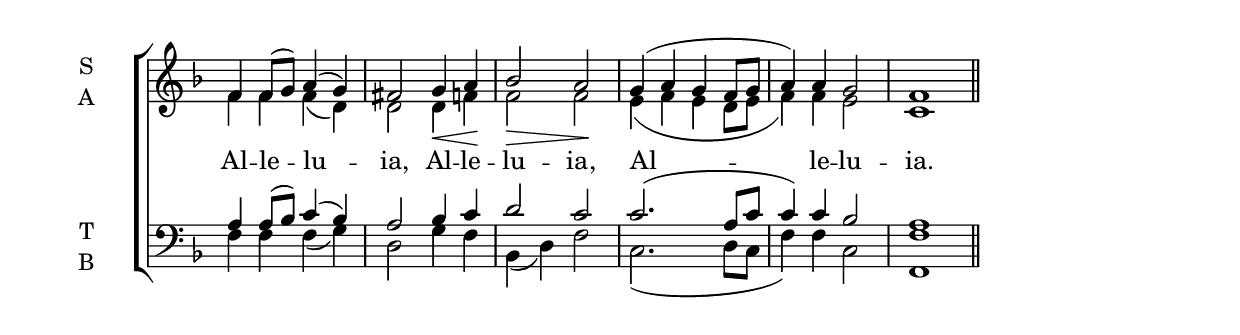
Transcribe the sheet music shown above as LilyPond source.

\version "2.18.2"

% Provide an easy way to group a bunch of text together on a breve
% http://lilypond.org/doc/v2.18/Documentation/notation/working-with-ancient-music_002d_002dscenarios-and-solutions
recite = \once \override LyricText.self-alignment-X = #-1

\defineBarLine "invisible" #'("" "" "")
global = {
  \time 4/4
  \key f \major
}

verseOne = \lyricmode {
  Al -- le -- lu -- ia, Al -- le -- lu -- ia, Al -- le -- lu -- ia.
}

soprano = \relative g' {
  \global % Leave these here for key to display
  f4 f8( g) a4( g) fis2 g4 \< a \! bes2 \> a \! g4( a g f8 g a4) a g2 f1 \bar "||"
}

alto = \relative g' {
  \global % Leave these here for key to display
  f4 f f( d) d2 d4 f f2 f e4( f e d8 e f4) f e2 c1
}

tenor = \relative c' {
  \global % Leave these here for key to display
  a4 a8( bes) c4( bes) a2 bes4 c d2 c c2.( a8 c c4) c bes2 a1
}

bass = \relative f {
  \global % Leave these here for key to display
  f4 f f( g) d2 g4 f bes,4( d) f2 c2.( d8 c f4) f c2 <f f,>1
}

\score {
  \new ChoirStaff <<
    \new Staff \with {
      midiInstrument = "choir aahs"
      instrumentName = \markup \center-column { S A }
    } <<
      \new Voice = "soprano" { \voiceOne \soprano }
      \new Voice = "alto" { \voiceTwo \alto }
    >>
    \new Lyrics \with {
      \override VerticalAxisGroup #'staff-affinity = #CENTER
    } \lyricsto "soprano" \verseOne

    \new Staff \with {
      midiInstrument = "choir aahs"
      instrumentName = \markup \center-column { T B }
    } <<
      \clef bass
      \new Voice = "tenor" { \voiceOne \tenor }
      \new Voice = "bass" { \voiceTwo \bass }
    >>
  >>
  \layout {
    \context {
      \Staff
      \remove "Time_signature_engraver"
    }
    \context {
      \Score
      \omit BarNumber
    }
  }
  \midi { \tempo 4 = 120
          \context {
            \Voice
            \remove "Dynamic_performer"
    }
  }
}
